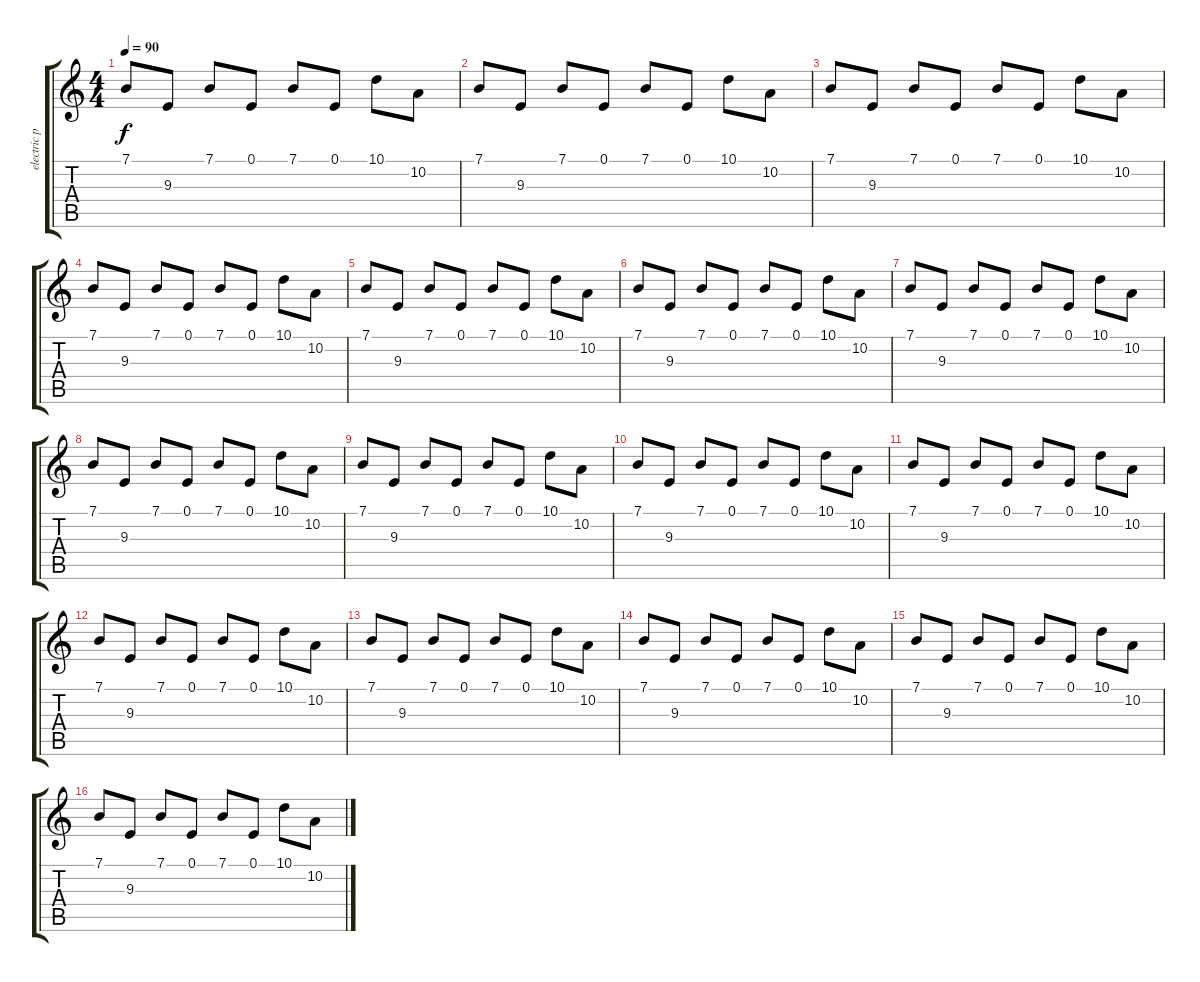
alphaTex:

\track ("electric piano" "electric p") {instrument electricpiano1}
\staff {score tabs}
\tuning (E4 B3 G3 D3 A2 E2) {hide}
\ts (4 4)
\tempo 90
\clef g2
\ks c
7.1.8{dy f} 9.3.8 7.1.8 0.1.8 7.1.8 0.1.8 10.1.8 10.2.8 |
7.1.8 9.3.8 7.1.8 0.1.8 7.1.8 0.1.8 10.1.8 10.2.8 |
7.1.8 9.3.8 7.1.8 0.1.8 7.1.8 0.1.8 10.1.8 10.2.8 |
7.1.8 9.3.8 7.1.8 0.1.8 7.1.8 0.1.8 10.1.8 10.2.8 |
7.1.8 9.3.8 7.1.8 0.1.8 7.1.8 0.1.8 10.1.8 10.2.8 |
7.1.8 9.3.8 7.1.8 0.1.8 7.1.8 0.1.8 10.1.8 10.2.8 |
7.1.8 9.3.8 7.1.8 0.1.8 7.1.8 0.1.8 10.1.8 10.2.8 |
7.1.8 9.3.8 7.1.8 0.1.8 7.1.8 0.1.8 10.1.8 10.2.8 |
7.1.8 9.3.8 7.1.8 0.1.8 7.1.8 0.1.8 10.1.8 10.2.8 |
7.1.8 9.3.8 7.1.8 0.1.8 7.1.8 0.1.8 10.1.8 10.2.8 |
7.1.8 9.3.8 7.1.8 0.1.8 7.1.8 0.1.8 10.1.8 10.2.8 |
7.1.8 9.3.8 7.1.8 0.1.8 7.1.8 0.1.8 10.1.8 10.2.8 |
7.1.8 9.3.8 7.1.8 0.1.8 7.1.8 0.1.8 10.1.8 10.2.8 |
7.1.8 9.3.8 7.1.8 0.1.8 7.1.8 0.1.8 10.1.8 10.2.8 |
7.1.8 9.3.8 7.1.8 0.1.8 7.1.8 0.1.8 10.1.8 10.2.8 |
7.1.8 9.3.8 7.1.8 0.1.8 7.1.8 0.1.8 10.1.8 10.2.8
